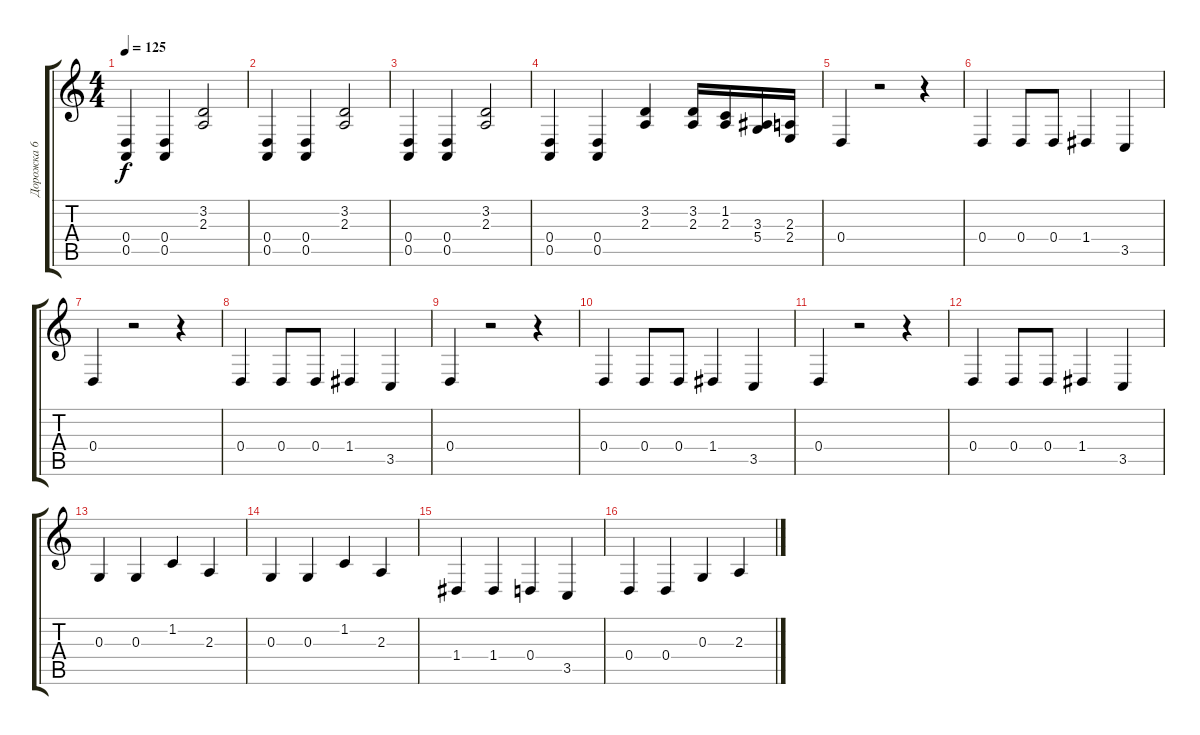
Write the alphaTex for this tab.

\track ("Дорожка 6" "Дорожка 6") {instrument timpani}
\staff {score tabs}
\tuning (E4 B3 G3 D3 A2 E2) {hide}
\ts (4 4)
\tempo 125
\clef g2
\ks c
(0.4 0.5).4{dy f} (0.4 0.5).4 (3.2 2.3).2 |
(0.4 0.5).4 (0.4 0.5).4 (3.2 2.3).2 |
(0.4 0.5).4 (0.4 0.5).4 (3.2 2.3).2 |
(0.4 0.5).4 (0.4 0.5).4 (3.2 2.3).4 (3.2 2.3).16 (1.2 2.3).16 (3.3 5.4).16 (2.3 2.4).16 |
0.4.4 r.2 r.4 |
0.4.4 0.4.8 0.4.8 1.4.4 3.5.4 |
0.4.4 r.2 r.4 |
0.4.4 0.4.8 0.4.8 1.4.4 3.5.4 |
0.4.4 r.2 r.4 |
0.4.4 0.4.8 0.4.8 1.4.4 3.5.4 |
0.4.4 r.2 r.4 |
0.4.4 0.4.8 0.4.8 1.4.4 3.5.4 |
0.3.4 0.3.4 1.2.4 2.3.4 |
0.3.4 0.3.4 1.2.4 2.3.4 |
1.4.4 1.4.4 0.4.4 3.5.4 |
0.4.4 0.4.4 0.3.4 2.3.4
